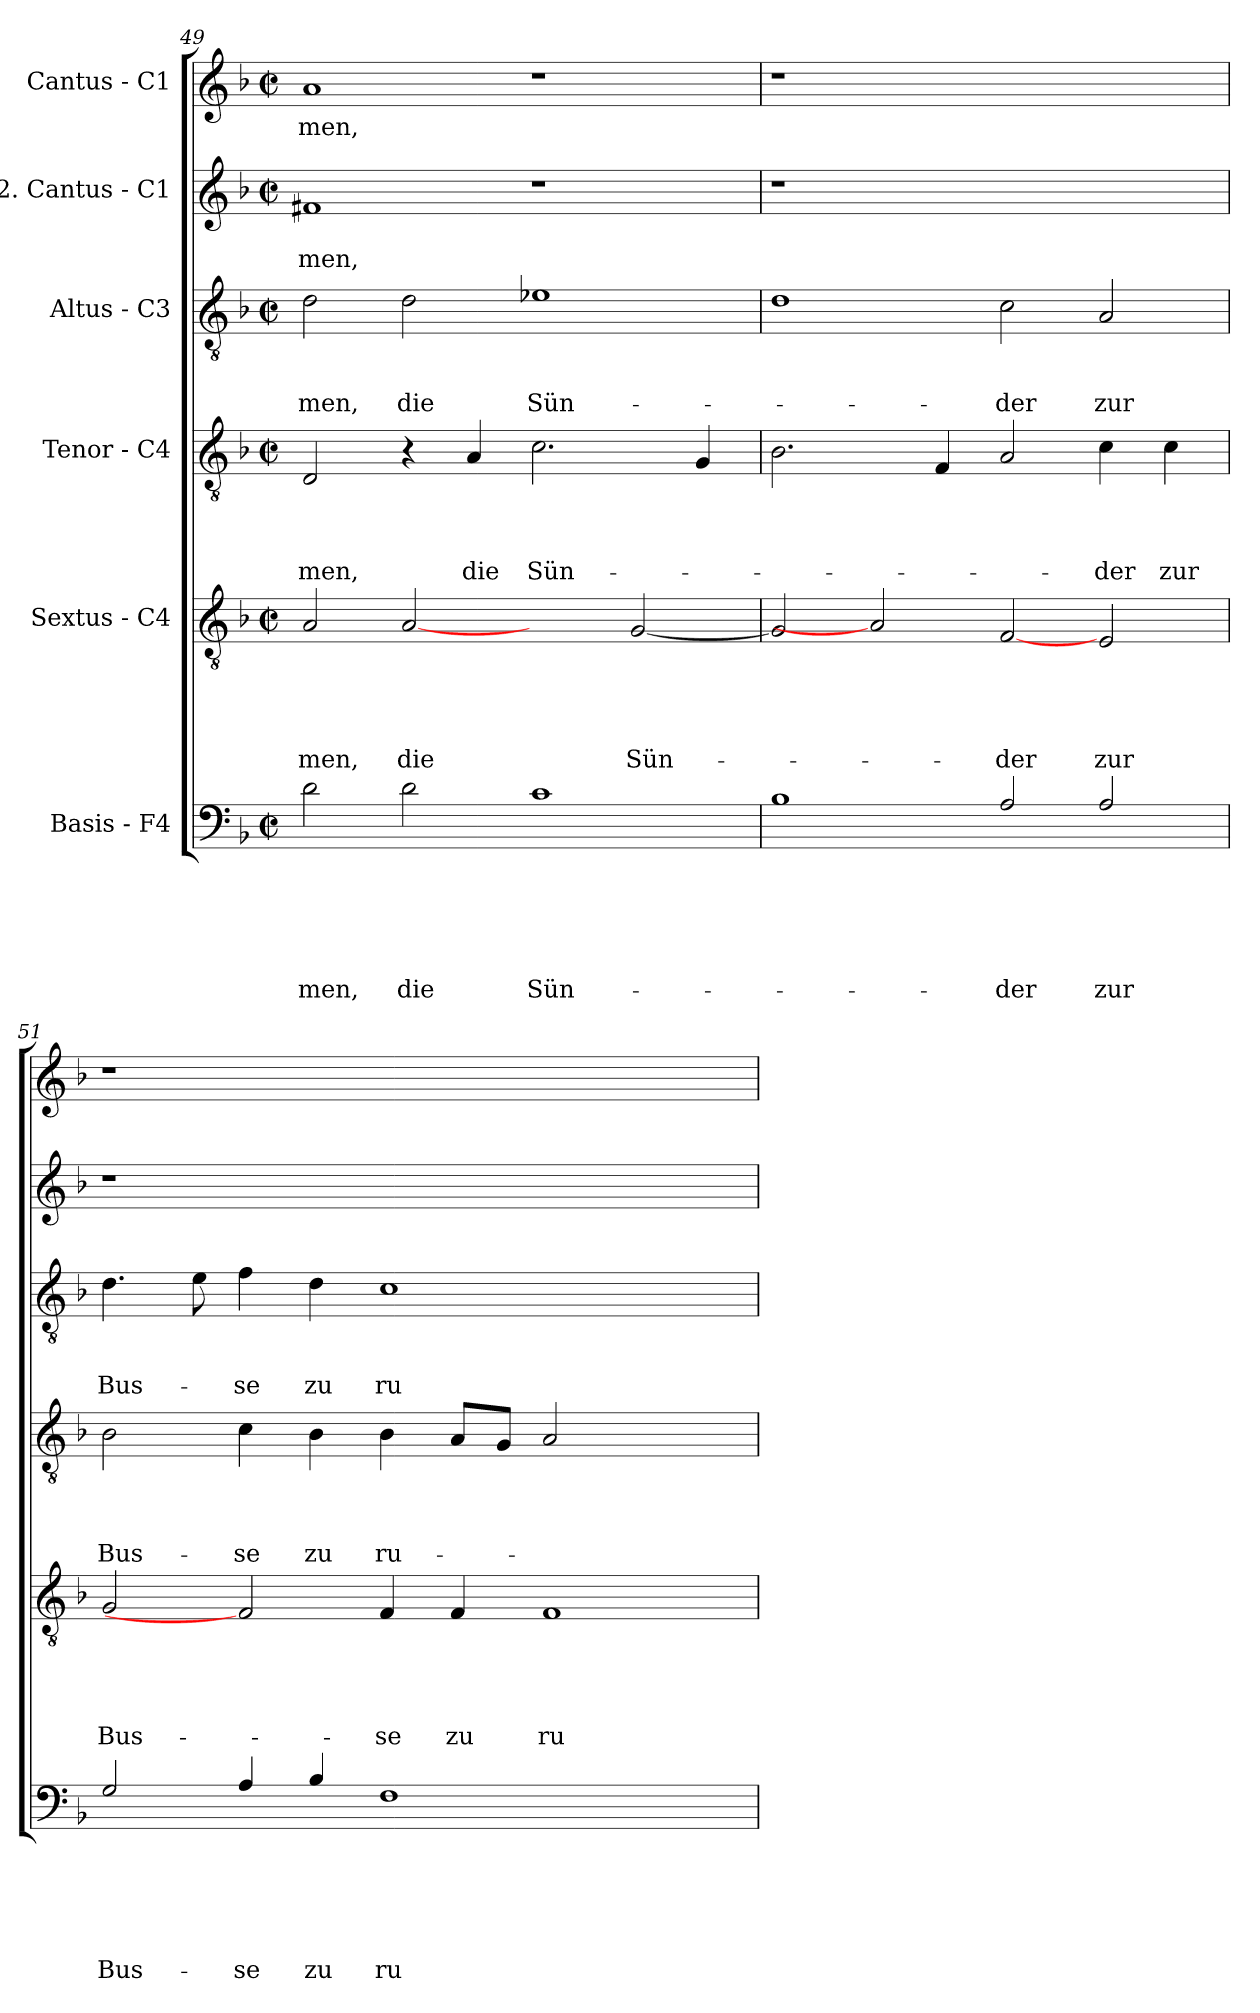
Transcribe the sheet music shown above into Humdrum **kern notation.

**kern	**text	**text	**text	**text	**text	**text	**kern	**text	**text	**text	**text	**text	**kern	**text	**text	**text	**text	**kern	**text	**text	**text	**kern	**text	**text	**kern	**text
*part6	*part6	*part6	*part6	*part6	*part6	*part6	*part5	*part5	*part5	*part5	*part5	*part5	*part4	*part4	*part4	*part4	*part4	*part3	*part3	*part3	*part3	*part2	*part2	*part2	*part1	*part1
*staff6	*staff6	*staff6	*staff6	*staff6	*staff6	*staff6	*staff5	*staff5	*staff5	*staff5	*staff5	*staff5	*staff4	*staff4	*staff4	*staff4	*staff4	*staff3	*staff3	*staff3	*staff3	*staff2	*staff2	*staff2	*staff1	*staff1
*I"Basis - F4	*	*	*	*	*	*	*I"Sextus - C4	*	*	*	*	*	*I"Tenor - C4	*	*	*	*	*I"Altus - C3	*	*	*	*I"2. Cantus - C1	*	*	*I"Cantus - C1	*
!!LO:LB:g=z
*clefF4	*	*	*	*	*	*	*clefGv2	*	*	*	*	*	*clefGv2	*	*	*	*	*clefGv2	*	*	*	*clefG2	*	*	*clefG2	*
*ITrd8c14	*	*	*	*	*	*	*	*	*	*	*	*	*	*	*	*	*	*	*	*	*	*	*	*	*	*
*k[b-]	*	*	*	*	*	*	*k[b-]	*	*	*	*	*	*k[b-]	*	*	*	*	*k[b-]	*	*	*	*k[b-]	*	*	*k[b-]	*
*F:	*	*	*	*	*	*	*F:	*	*	*	*	*	*F:	*	*	*	*	*F:	*	*	*	*F:	*	*	*F:	*
*M2/2	*	*	*	*	*	*	*M2/2	*	*	*	*	*	*M2/2	*	*	*	*	*M2/2	*	*	*	*M2/2	*	*	*M2/2	*
*met(c|)	*	*	*	*	*	*	*met(c|)	*	*	*	*	*	*met(c|)	*	*	*	*	*met(c|)	*	*	*	*met(c|)	*	*	*met(c|)	*
=49	=49	=49	=49	=49	=49	=49	=49	=49	=49	=49	=49	=49	=49	=49	=49	=49	=49	=49	=49	=49	=49	=49	=49	=49	=49	=49
!	!	!	!	!	!	!LO:LY:b	!	!	!	!	!	!LO:LY:b	!	!	!	!	!LO:LY:b	!	!	!	!LO:LY:b	!	!	!LO:LY:b	!	!LO:LY:b
2D\	.	.	.	.	.	-men,	2A/	.	.	.	.	-men,	2D/	.	.	.	-men,	2d\	.	.	-men,	1f#X	.	-men,	1a	-men,
!	!	!	!	!	!	!LO:LY:b	!	!	!	!	!	!LO:LY:b	!	!	!	!	!	!	!	!	!LO:LY:b	!	!	!	!	!
2D\	.	.	.	.	.	die	[2A	.	.	.	.	die	4r	.	.	.	.	2d\	.	.	die	.	.	.	.	.
!	!	!	!	!	!	!	!	!	!	!	!	!	!	!	!	!	!LO:LY:b	!	!	!	!	!	!	!	!	!
.	.	.	.	.	.	.	.	.	.	.	.	.	4A/	.	.	.	die	.	.	.	.	.	.	.	.	.
!	!	!	!	!	!	!LO:LY:b	!	!	!	!	!	!	!	!	!	!	!LO:LY:b	!	!	!	!LO:LY:b	!	!	!	!	!
1C	.	.	.	.	.	Sün-	2ryy	.	.	.	.	.	2.c\	.	.	.	Sün-	1e-X	.	.	Sün-	1r	.	.	1r	.
!	!	!	!	!	!	!	!	!	!	!	!	!LO:LY:b	!	!	!	!	!	!	!	!	!	!	!	!	!	!
.	.	.	.	.	.	.	[2G/	.	.	.	.	Sün-	.	.	.	.	.	.	.	.	.	.	.	.	.	.
.	.	.	.	.	.	.	.	.	.	.	.	.	4G/	.	.	.	.	.	.	.	.	.	.	.	.	.
=50	=50	=50	=50	=50	=50	=50	=50	=50	=50	=50	=50	=50	=50	=50	=50	=50	=50	=50	=50	=50	=50	=50	=50	=50	=50	=50
1BB-	.	.	.	.	.	.	2G/]	.	.	.	.	.	2.B-\	.	.	.	.	1d	.	.	.	1r	.	.	1r	.
.	.	.	.	.	.	.	2A]	.	.	.	.	.	.	.	.	.	.	.	.	.	.	.	.	.	.	.
.	.	.	.	.	.	.	.	.	.	.	.	.	4F/	.	.	.	.	.	.	.	.	.	.	.	.	.
!	!	!	!	!	!	!LO:LY:b	!	!	!	!	!	!LO:LY:b	!	!	!	!	!	!	!	!	!LO:LY:b	!	!	!	!	!
2AA/	.	.	.	.	.	-der	[2F	.	.	.	.	-der	2A/	.	.	.	.	2c\	.	.	-der	1ryy	.	.	1ryy	.
!	!	!	!	!	!	!LO:LY:b	!	!	!	!	!	!LO:LY:b	!	!	!	!	!LO:LY:b	!	!	!	!LO:LY:b	!	!	!	!	!
2AA/	.	.	.	.	.	zur	2E/	.	.	.	.	zur	4c\	.	.	.	-der	2A/	.	.	zur	.	.	.	.	.
!	!	!	!	!	!	!	!	!	!	!	!	!	!	!	!	!	!LO:LY:b	!	!	!	!	!	!	!	!	!
.	.	.	.	.	.	.	.	.	.	.	.	.	4c\	.	.	.	zur	.	.	.	.	.	.	.	.	.
=51	=51	=51	=51	=51	=51	=51	=51	=51	=51	=51	=51	=51	=51	=51	=51	=51	=51	=51	=51	=51	=51	=51	=51	=51	=51	=51
!	!	!	!	!	!	!LO:LY:b	!	!	!	!	!	!LO:LY:b	!	!	!	!	!LO:LY:b	!	!	!	!LO:LY:b	!	!	!	!	!
2GG/	.	.	.	.	.	Bus-	2G/	.	.	.	.	Bus-	2B-\	.	.	.	Bus-	4.d\	.	.	Bus-	1r	.	.	1r	.
.	.	.	.	.	.	.	.	.	.	.	.	.	.	.	.	.	.	8e\	.	.	.	.	.	.	.	.
!	!	!	!	!	!	!LO:LY:b	!	!	!	!	!	!	!	!	!	!	!LO:LY:b	!	!	!	!LO:LY:b	!	!	!	!	!
4AA/	.	.	.	.	.	-se	2F]	.	.	.	.	.	4c\	.	.	.	-se	4f\	.	.	-se	.	.	.	.	.
!	!	!	!	!	!	!LO:LY:b	!	!	!	!	!	!	!	!	!	!	!LO:LY:b	!	!	!	!LO:LY:b	!	!	!	!	!
4BB-/	.	.	.	.	.	zu	.	.	.	.	.	.	4B-\	.	.	.	zu	4d\	.	.	zu	.	.	.	.	.
!	!	!	!	!	!	!LO:LY:b	!	!	!	!	!	!LO:LY:b	!	!	!	!	!LO:LY:b	!	!	!	!LO:LY:b	!	!	!	!	!
1FF	.	.	.	.	.	ru-	4F/	.	.	.	.	-se	4B-\	.	.	.	ru-	1c	.	.	ru-	1.ryy	.	.	1.ryy	.
!	!	!	!	!	!	!	!	!	!	!	!	!LO:LY:b	!	!	!	!	!	!	!	!	!	!	!	!	!	!
.	.	.	.	.	.	.	4F/	.	.	.	.	zu	8A/L	.	.	.	.	.	.	.	.	.	.	.	.	.
.	.	.	.	.	.	.	.	.	.	.	.	.	8G/J	.	.	.	.	.	.	.	.	.	.	.	.	.
!	!	!	!	!	!	!	!	!	!	!	!	!LO:LY:b	!	!	!	!	!	!	!	!	!	!	!	!	!	!
.	.	.	.	.	.	.	1F	.	.	.	.	ru-	2A/	.	.	.	.	.	.	.	.	.	.	.	.	.
2ryy	.	.	.	.	.	.	.	.	.	.	.	.	2ryy	.	.	.	.	2ryy	.	.	.	.	.	.	.	.
=	=	=	=	=	=	=	=	=	=	=	=	=	=	=	=	=	=	=	=	=	=	=	=	=	=	=
*-	*-	*-	*-	*-	*-	*-	*-	*-	*-	*-	*-	*-	*-	*-	*-	*-	*-	*-	*-	*-	*-	*-	*-	*-	*-	*-
